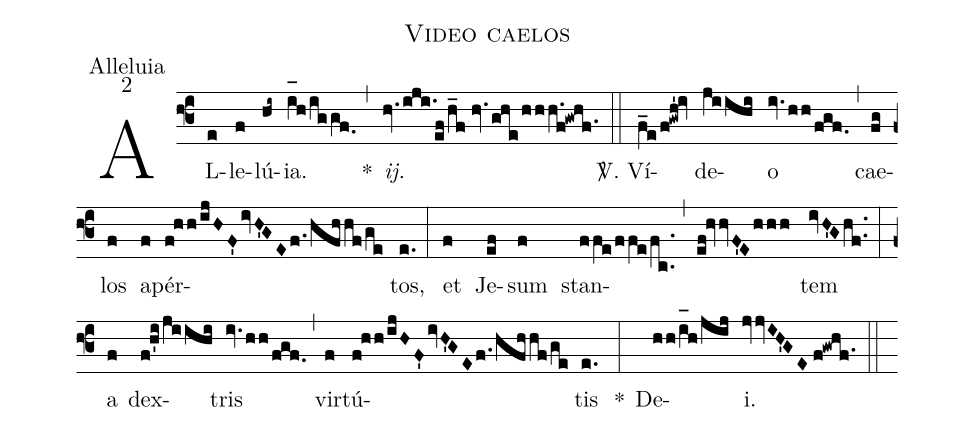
name:Video caelos;
office-part:Alleluia;
mode:2;
%%
(f3) AL(e)le(f)lú(hi~){ia}.(i_[oh:h]h/iggf.0) <clear>*(,) <i>ij.</i>(hv.iji./[-0.5]ef/h_f//hv.ghe/hhh.f!gwhf.1) (::) <sp>V/</sp>. Ví(f_e/f!gwh'!iv)de(jiihi)o(iv.hh/fgf.) (,) cae(fg)los(f) a(f)pér(f!hh/ijHF'ivH'GEf./hfhhf/ge)tos,(e.) (:) et(f) Je(ef)sum(f) stan(ffe/ffe/fc..)(,)(ef!hvvF'Ehhh)tem(ivH'Ghf..) (:) a(f) dex(f!h'i/jiihi)tris(iv.hh/fgf.) (,) vir(f)tú(f!hh/ijHF'ivH'GEf./hfhhf/ge)tis(e.) <clear>*(:) De(hh/i_[oh:h]h/jij)i.(jvvIH'GE//f!gwhf.1) (::)
